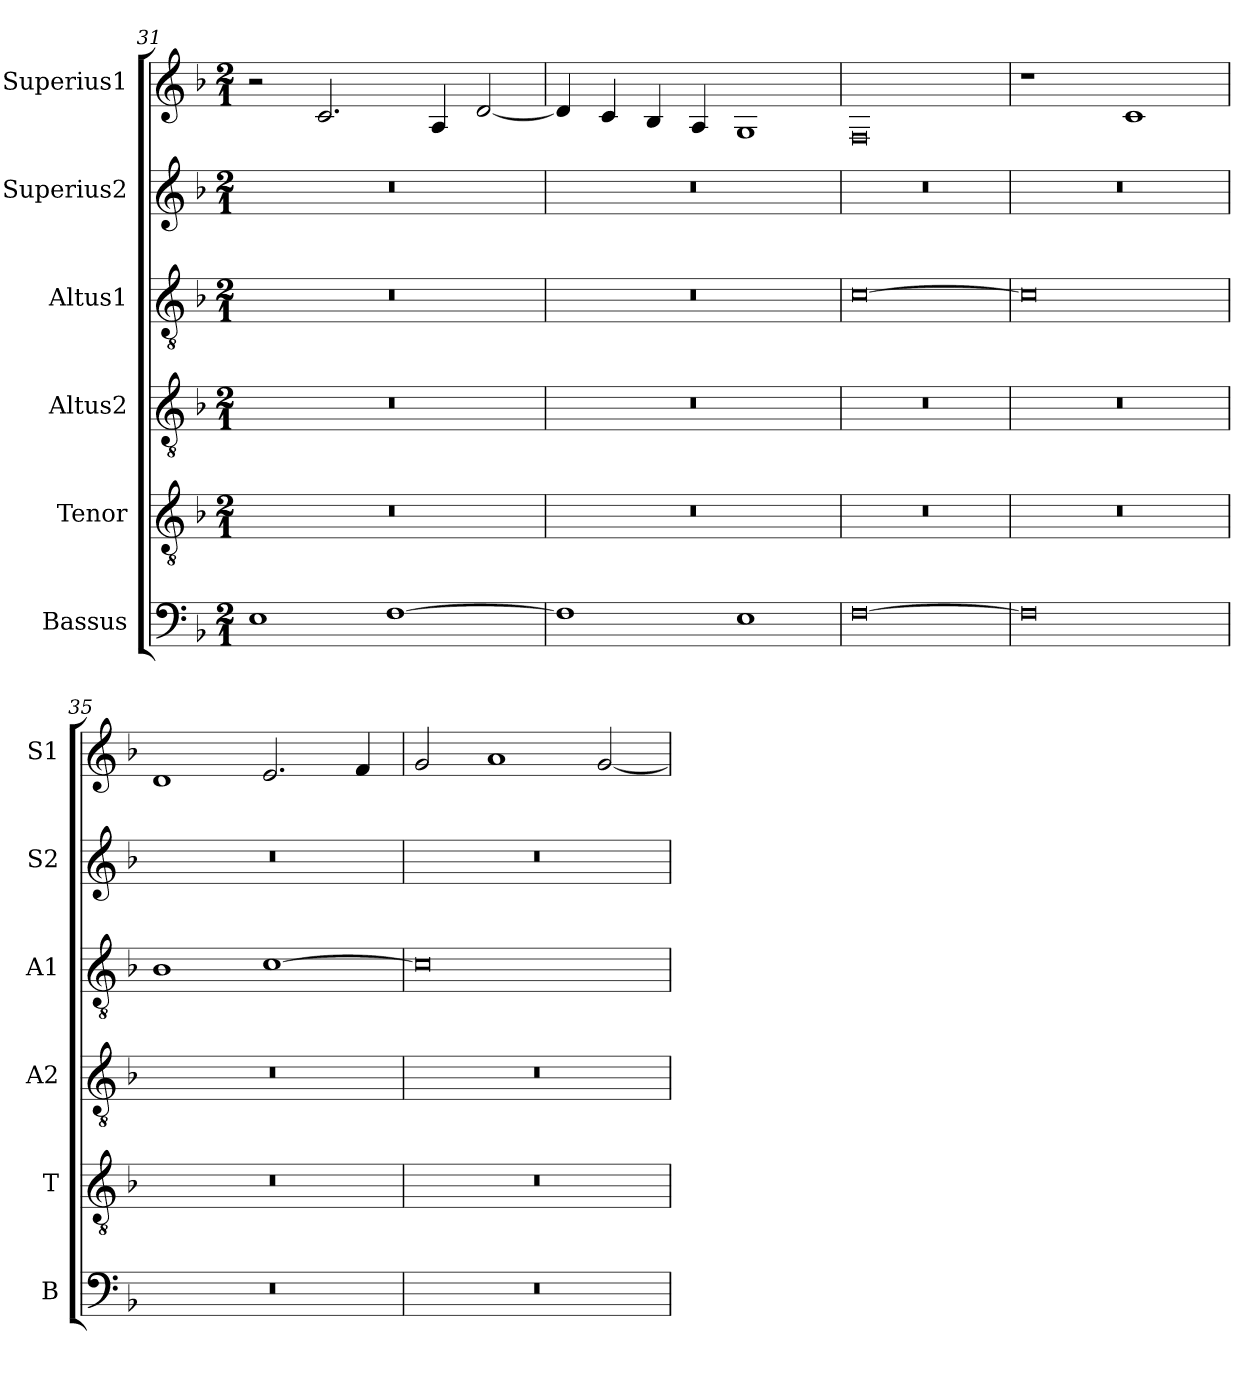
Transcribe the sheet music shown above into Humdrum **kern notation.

**kern	**kern	**kern	**kern	**kern	**kern
*part6	*part5	*part4	*part3	*part2	*part1
*staff6	*staff5	*staff4	*staff3	*staff2	*staff1
*I"Bassus	*I"Tenor	*I"Altus2	*I"Altus1	*I"Superius2	*I"Superius1
*I'B	*I'T	*I'A2	*I'A1	*I'S2	*I'S1
*clefF4	*clefGv2	*clefGv2	*clefGv2	*clefG2	*clefG2
*k[b-]	*k[b-]	*k[b-]	*k[b-]	*k[b-]	*k[b-]
*M2/1	*M2/1	*M2/1	*M2/1	*M2/1	*M2/1
=31	=31	=31	=31	=31	=31
1E	0r	0r	0r	0r	2r
.	.	.	.	.	2.c/
[1F	.	.	.	.	.
.	.	.	.	.	4A/
.	.	.	.	.	[2d/
=32	=32	=32	=32	=32	=32
1F]	0r	0r	0r	0r	4d/]
.	.	.	.	.	4c/
.	.	.	.	.	4B-/
.	.	.	.	.	4A/
1E	.	.	.	.	1G
=33	=33	=33	=33	=33	=33
[0F	0r	0r	[0c	0r	0F
=34	=34	=34	=34	=34	=34
0F]	0r	0r	0c]	0r	1r
.	.	.	.	.	1c
=35	=35	=35	=35	=35	=35
0r	0r	0r	1B-	0r	1d
.	.	.	[1c	.	2.e/
.	.	.	.	.	4f/
=36	=36	=36	=36	=36	=36
0r	0r	0r	0c]	0r	2g/
.	.	.	.	.	1a
.	.	.	.	.	[2g/
=	=	=	=	=	=
*-	*-	*-	*-	*-	*-
